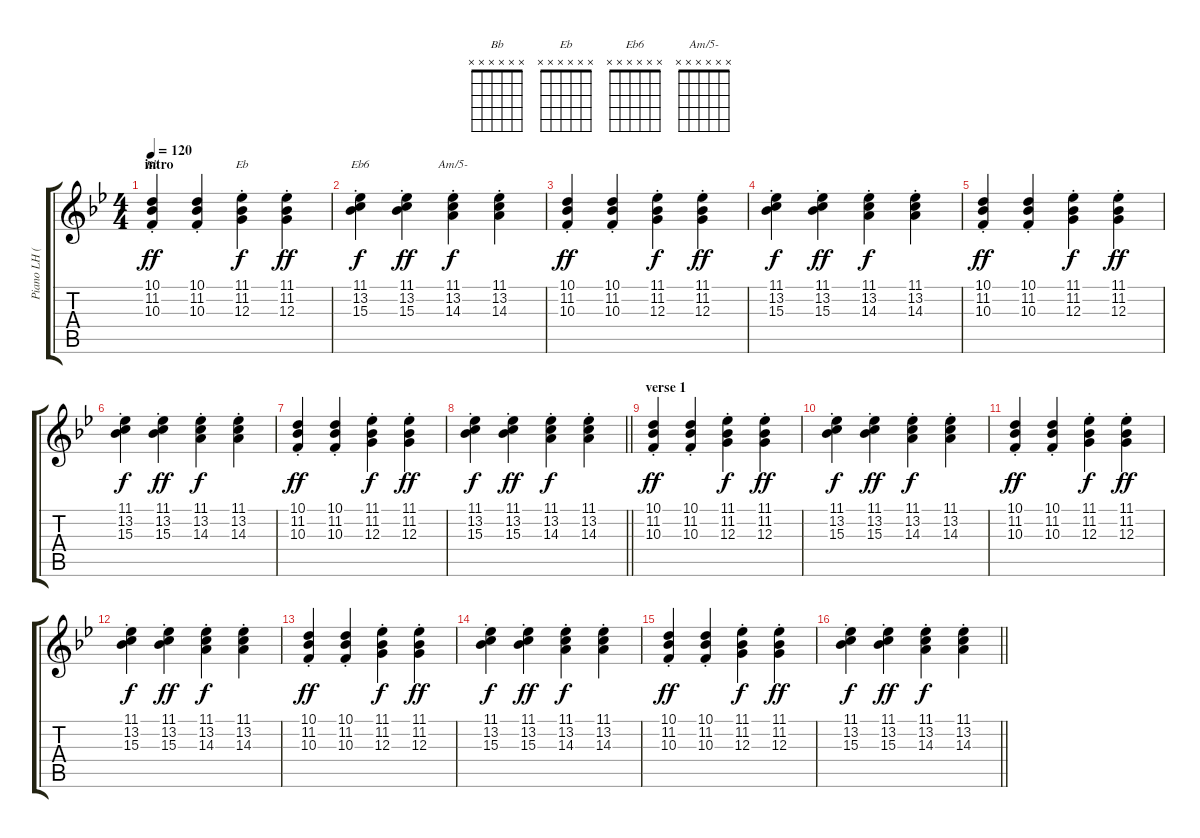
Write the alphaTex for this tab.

\track ("Piano LH (Davies)" "Piano LH (") {instrument electricgrandpiano}
\staff {score tabs}
\tuning (E4 B3 G3 D3 A2 E2) {hide}
\chord ("Bb" x x x x x x)
\chord ("Eb" x x x x x x)
\chord ("Eb6" x x x x x x)
\chord ("Am/5-" x x x x x x)
\ts (4 4)
\section ("" "intro")
\tempo 120
\clef g2
\ks bb
(10.1{st} 11.2{st} 10.3{st}).4{ch "Bb" dy ff instrument electricgrandpiano} (10.1{st} 11.2{st} 10.3{st}).4 (11.1{st} 11.2{st} 12.3{st}).4{ch "Eb" dy f} (11.1{st} 11.2{st} 12.3{st}).4{dy ff} |
(11.1{st} 13.2{st} 15.3{st}).4{ch "Eb6" dy f} (11.1{st} 13.2{st} 15.3{st}).4{dy ff} (11.1{st} 13.2{st} 14.3{st}).4{ch "Am/5-" dy f} (11.1{st} 13.2{st} 14.3{st}).4 |
(10.1{st} 11.2{st} 10.3{st}).4{dy ff} (10.1{st} 11.2{st} 10.3{st}).4 (11.1{st} 11.2{st} 12.3{st}).4{dy f} (11.1{st} 11.2{st} 12.3{st}).4{dy ff} |
(11.1{st} 13.2{st} 15.3{st}).4{dy f} (11.1{st} 13.2{st} 15.3{st}).4{dy ff} (11.1{st} 13.2{st} 14.3{st}).4{dy f} (11.1{st} 13.2{st} 14.3{st}).4 |
(10.1{st} 11.2{st} 10.3{st}).4{dy ff} (10.1{st} 11.2{st} 10.3{st}).4 (11.1{st} 11.2{st} 12.3{st}).4{dy f} (11.1{st} 11.2{st} 12.3{st}).4{dy ff} |
(11.1{st} 13.2{st} 15.3{st}).4{dy f} (11.1{st} 13.2{st} 15.3{st}).4{dy ff} (11.1{st} 13.2{st} 14.3{st}).4{dy f} (11.1{st} 13.2{st} 14.3{st}).4 |
(10.1{st} 11.2{st} 10.3{st}).4{dy ff} (10.1{st} 11.2{st} 10.3{st}).4 (11.1{st} 11.2{st} 12.3{st}).4{dy f} (11.1{st} 11.2{st} 12.3{st}).4{dy ff} |
\barLineRight lightlight
(11.1{st} 13.2{st} 15.3{st}).4{dy f} (11.1{st} 13.2{st} 15.3{st}).4{dy ff} (11.1{st} 13.2{st} 14.3{st}).4{dy f} (11.1{st} 13.2{st} 14.3{st}).4 |
\section ("" "verse 1")
(10.1{st} 11.2{st} 10.3{st}).4{dy ff} (10.1{st} 11.2{st} 10.3{st}).4 (11.1{st} 11.2{st} 12.3{st}).4{dy f} (11.1{st} 11.2{st} 12.3{st}).4{dy ff} |
(11.1{st} 13.2{st} 15.3{st}).4{dy f} (11.1{st} 13.2{st} 15.3{st}).4{dy ff} (11.1{st} 13.2{st} 14.3{st}).4{dy f} (11.1{st} 13.2{st} 14.3{st}).4 |
(10.1{st} 11.2{st} 10.3{st}).4{dy ff} (10.1{st} 11.2{st} 10.3{st}).4 (11.1{st} 11.2{st} 12.3{st}).4{dy f} (11.1{st} 11.2{st} 12.3{st}).4{dy ff} |
(11.1{st} 13.2{st} 15.3{st}).4{dy f} (11.1{st} 13.2{st} 15.3{st}).4{dy ff} (11.1{st} 13.2{st} 14.3{st}).4{dy f} (11.1{st} 13.2{st} 14.3{st}).4 |
(10.1{st} 11.2{st} 10.3{st}).4{dy ff} (10.1{st} 11.2{st} 10.3{st}).4 (11.1{st} 11.2{st} 12.3{st}).4{dy f} (11.1{st} 11.2{st} 12.3{st}).4{dy ff} |
(11.1{st} 13.2{st} 15.3{st}).4{dy f} (11.1{st} 13.2{st} 15.3{st}).4{dy ff} (11.1{st} 13.2{st} 14.3{st}).4{dy f} (11.1{st} 13.2{st} 14.3{st}).4 |
(10.1{st} 11.2{st} 10.3{st}).4{dy ff} (10.1{st} 11.2{st} 10.3{st}).4 (11.1{st} 11.2{st} 12.3{st}).4{dy f} (11.1{st} 11.2{st} 12.3{st}).4{dy ff} |
\barLineRight lightlight
(11.1{st} 13.2{st} 15.3{st}).4{dy f} (11.1{st} 13.2{st} 15.3{st}).4{dy ff} (11.1{st} 13.2{st} 14.3{st}).4{dy f} (11.1{st} 13.2{st} 14.3{st}).4
